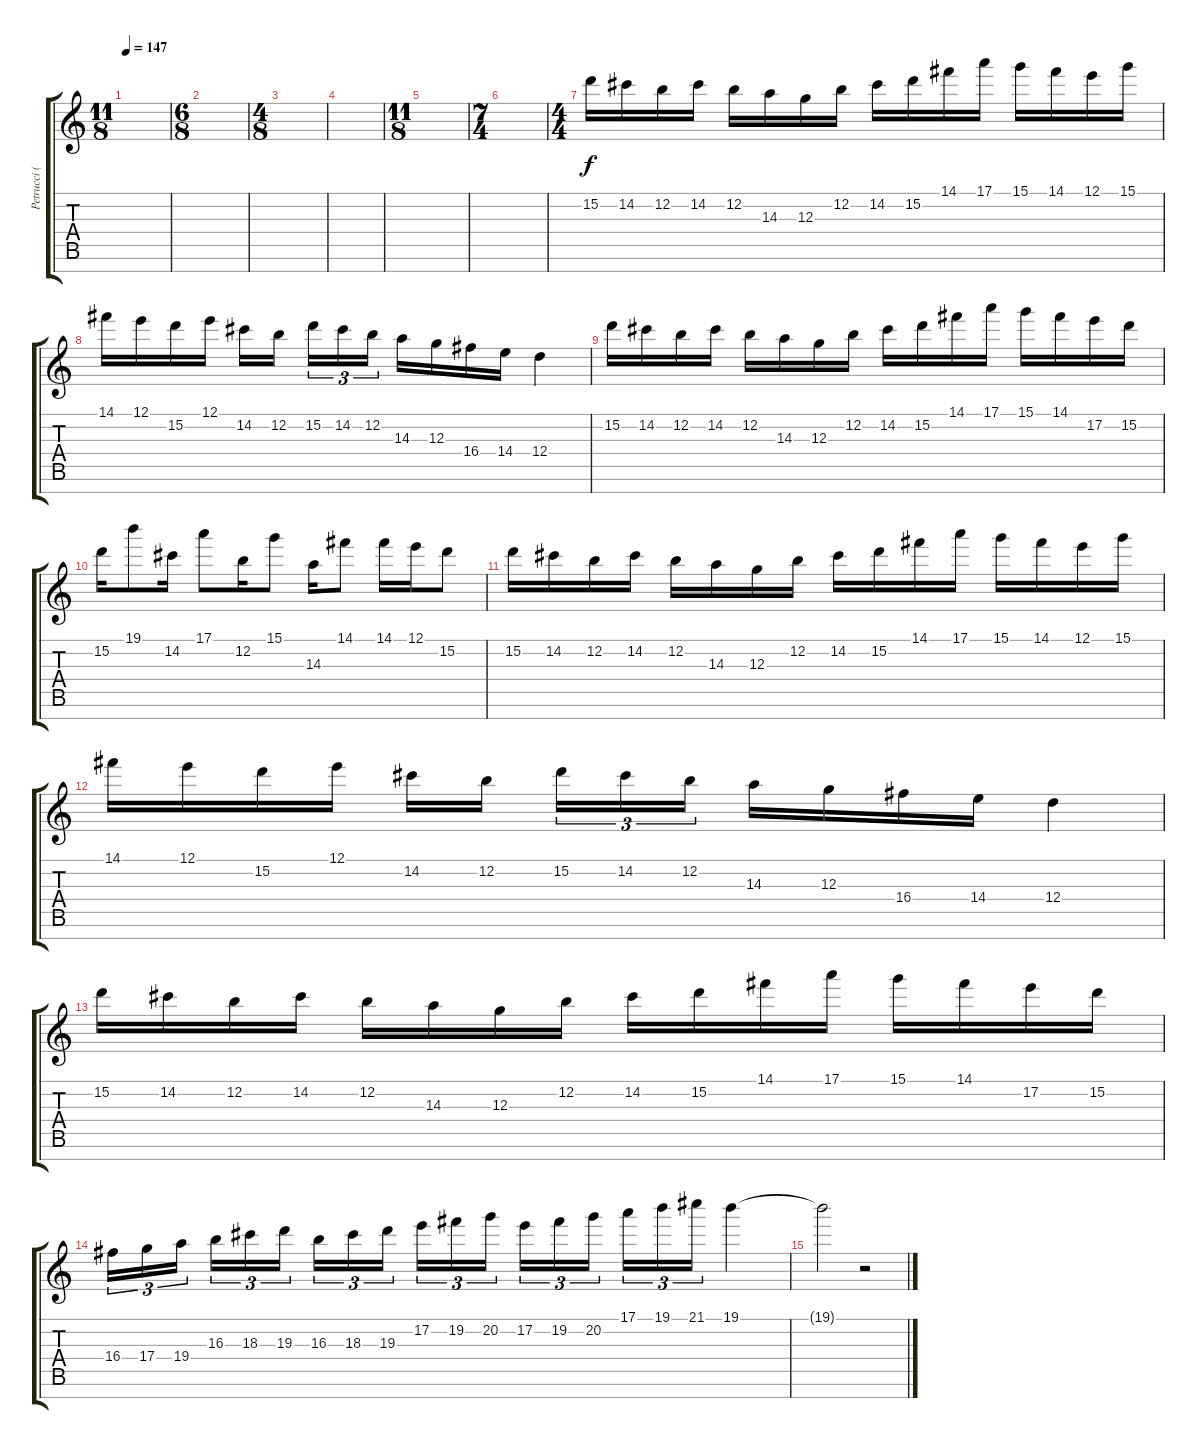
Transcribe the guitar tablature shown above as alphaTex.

\track ("Petrucci (center)" "Petrucci (") {instrument distortionguitar}
\staff {score tabs}
\tuning (E4 B3 G3 D3 A2 E2 B1) {hide}
\ts (11 8)
\tempo 147
\clef g2
\ks c
|
\ts (6 8)
|
\ts (4 8)
|
|
\ts (11 8)
|
\ts (7 4)
|
\ts (4 4)
15.2.16 14.2.16 12.2.16 14.2.16 12.2.16 14.3.16 12.3.16 12.2.16 14.2.16 15.2.16 14.1.16 17.1.16 15.1.16 14.1.16 12.1.16 15.1.16 |
14.1.16 12.1.16 15.2.16 12.1.16 14.2.16 12.2.16 15.2.16{tu (3 2)} 14.2.16{tu (3 2)} 12.2.16{tu (3 2)} 14.3.16 12.3.16 16.4.16 14.4.16 12.4.4 |
15.2.16 14.2.16 12.2.16 14.2.16 12.2.16 14.3.16 12.3.16 12.2.16 14.2.16 15.2.16 14.1.16 17.1.16 15.1.16 14.1.16 17.2.16 15.2.16 |
15.2.16 19.1.8 14.2.16 17.1.8 12.2.16 15.1.8 14.3.16 14.1.8 14.1.16 12.1.16 15.2.8 |
15.2.16 14.2.16 12.2.16 14.2.16 12.2.16 14.3.16 12.3.16 12.2.16 14.2.16 15.2.16 14.1.16 17.1.16 15.1.16 14.1.16 12.1.16 15.1.16 |
14.1.16 12.1.16 15.2.16 12.1.16 14.2.16 12.2.16 15.2.16{tu (3 2)} 14.2.16{tu (3 2)} 12.2.16{tu (3 2)} 14.3.16 12.3.16 16.4.16 14.4.16 12.4.4 |
15.2.16 14.2.16 12.2.16 14.2.16 12.2.16 14.3.16 12.3.16 12.2.16 14.2.16 15.2.16 14.1.16 17.1.16 15.1.16 14.1.16 17.2.16 15.2.16 |
16.4.16{tu (3 2)} 17.4.16{tu (3 2)} 19.4.16{tu (3 2)} 16.3.16{tu (3 2)} 18.3.16{tu (3 2)} 19.3.16{tu (3 2)} 16.3.16{tu (3 2)} 18.3.16{tu (3 2)} 19.3.16{tu (3 2)} 17.2.16{tu (3 2)} 19.2.16{tu (3 2)} 20.2.16{tu (3 2)} 17.2.16{tu (3 2)} 19.2.16{tu (3 2)} 20.2.16{tu (3 2)} 17.1.16{tu (3 2)} 19.1.16{tu (3 2)} 21.1.16{tu (3 2)} 19.1.4 |
19.1{t}.2 r.2
